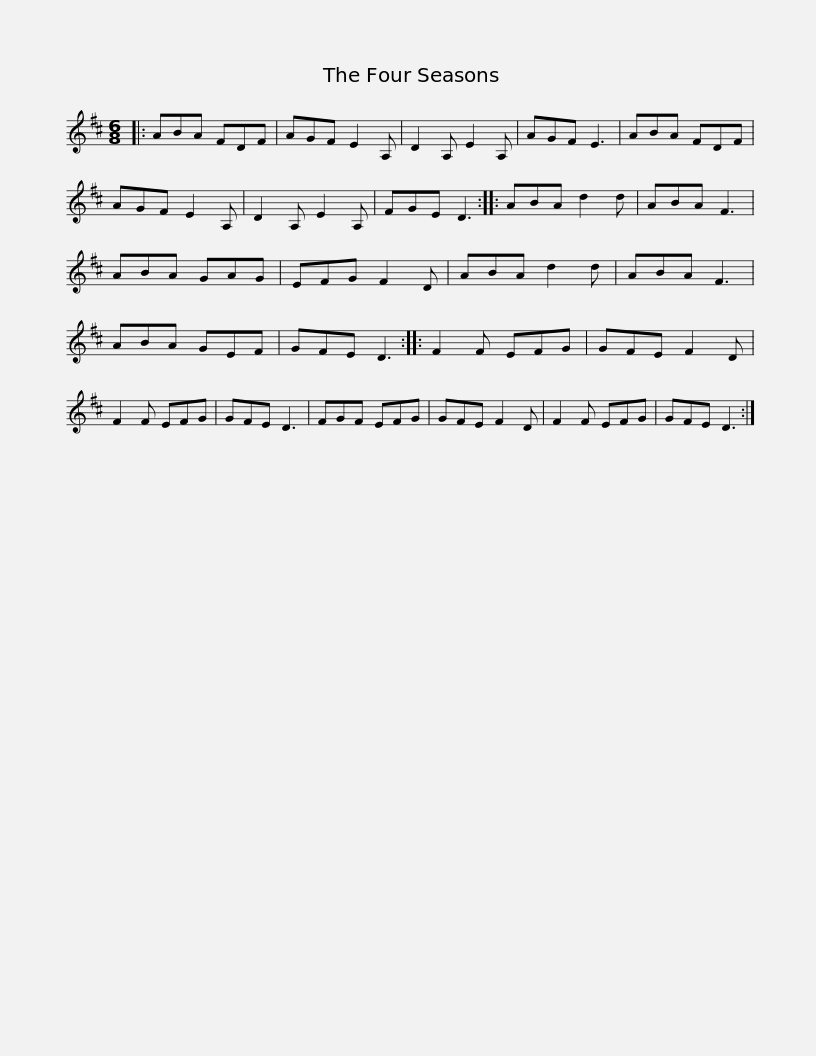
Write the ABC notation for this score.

X:1
L:1/8
M:6/8
I:linebreak $
K:D
V:1 treble
V:1
|: ABA FDF | AGF E2 A, | D2 A, E2 A, | AGF E3 | ABA FDF | %5
 AGF E2 A, | D2 A, E2 A, |$ FGE D3 :: ABA d2 d | ABA F3 | %10
 ABA GAG | EFG F2 D | ABA d2 d | ABA F3 | ABA GEF |$ %15
 GFE D3 :: F2 F EFG | GFE F2 D | F2 F EFG | GFE D3 | %20
 FGF EFG | GFE F2 D | F2 F EFG |$ GFE D3 :| %24
